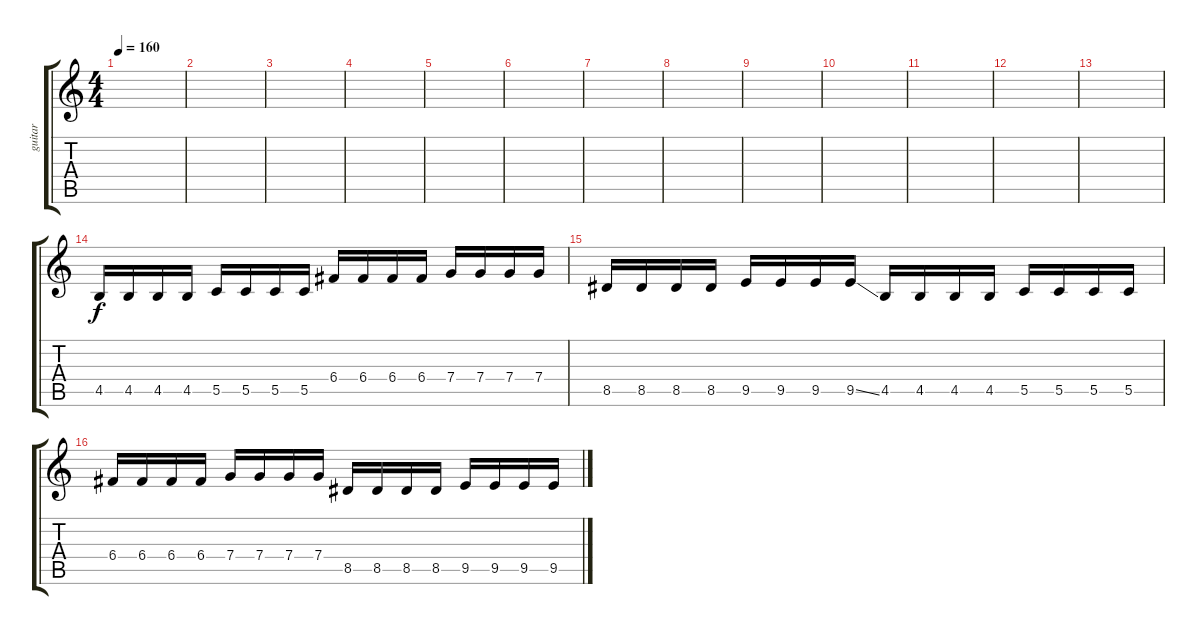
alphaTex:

\track ("guitar" "guitar") {instrument distortionguitar}
\staff {score tabs}
\tuning (D4 A3 F3 C3 G2 D2) {hide}
\ts (4 4)
\tempo 160
\clef g2
\ks c
|
|
|
|
|
|
|
|
|
|
|
|
|
4.5.16 4.5.16 4.5.16 4.5.16 5.5.16 5.5.16 5.5.16 5.5.16 6.4.16 6.4.16 6.4.16 6.4.16 7.4.16 7.4.16 7.4.16 7.4.16 |
8.5.16 8.5.16 8.5.16 8.5.16 9.5.16 9.5.16 9.5.16 9.5{ss}.16 4.5.16 4.5.16 4.5.16 4.5.16 5.5.16 5.5.16 5.5.16 5.5.16 |
6.4.16 6.4.16 6.4.16 6.4.16 7.4.16 7.4.16 7.4.16 7.4.16 8.5.16 8.5.16 8.5.16 8.5.16 9.5.16 9.5.16 9.5.16 9.5.16
